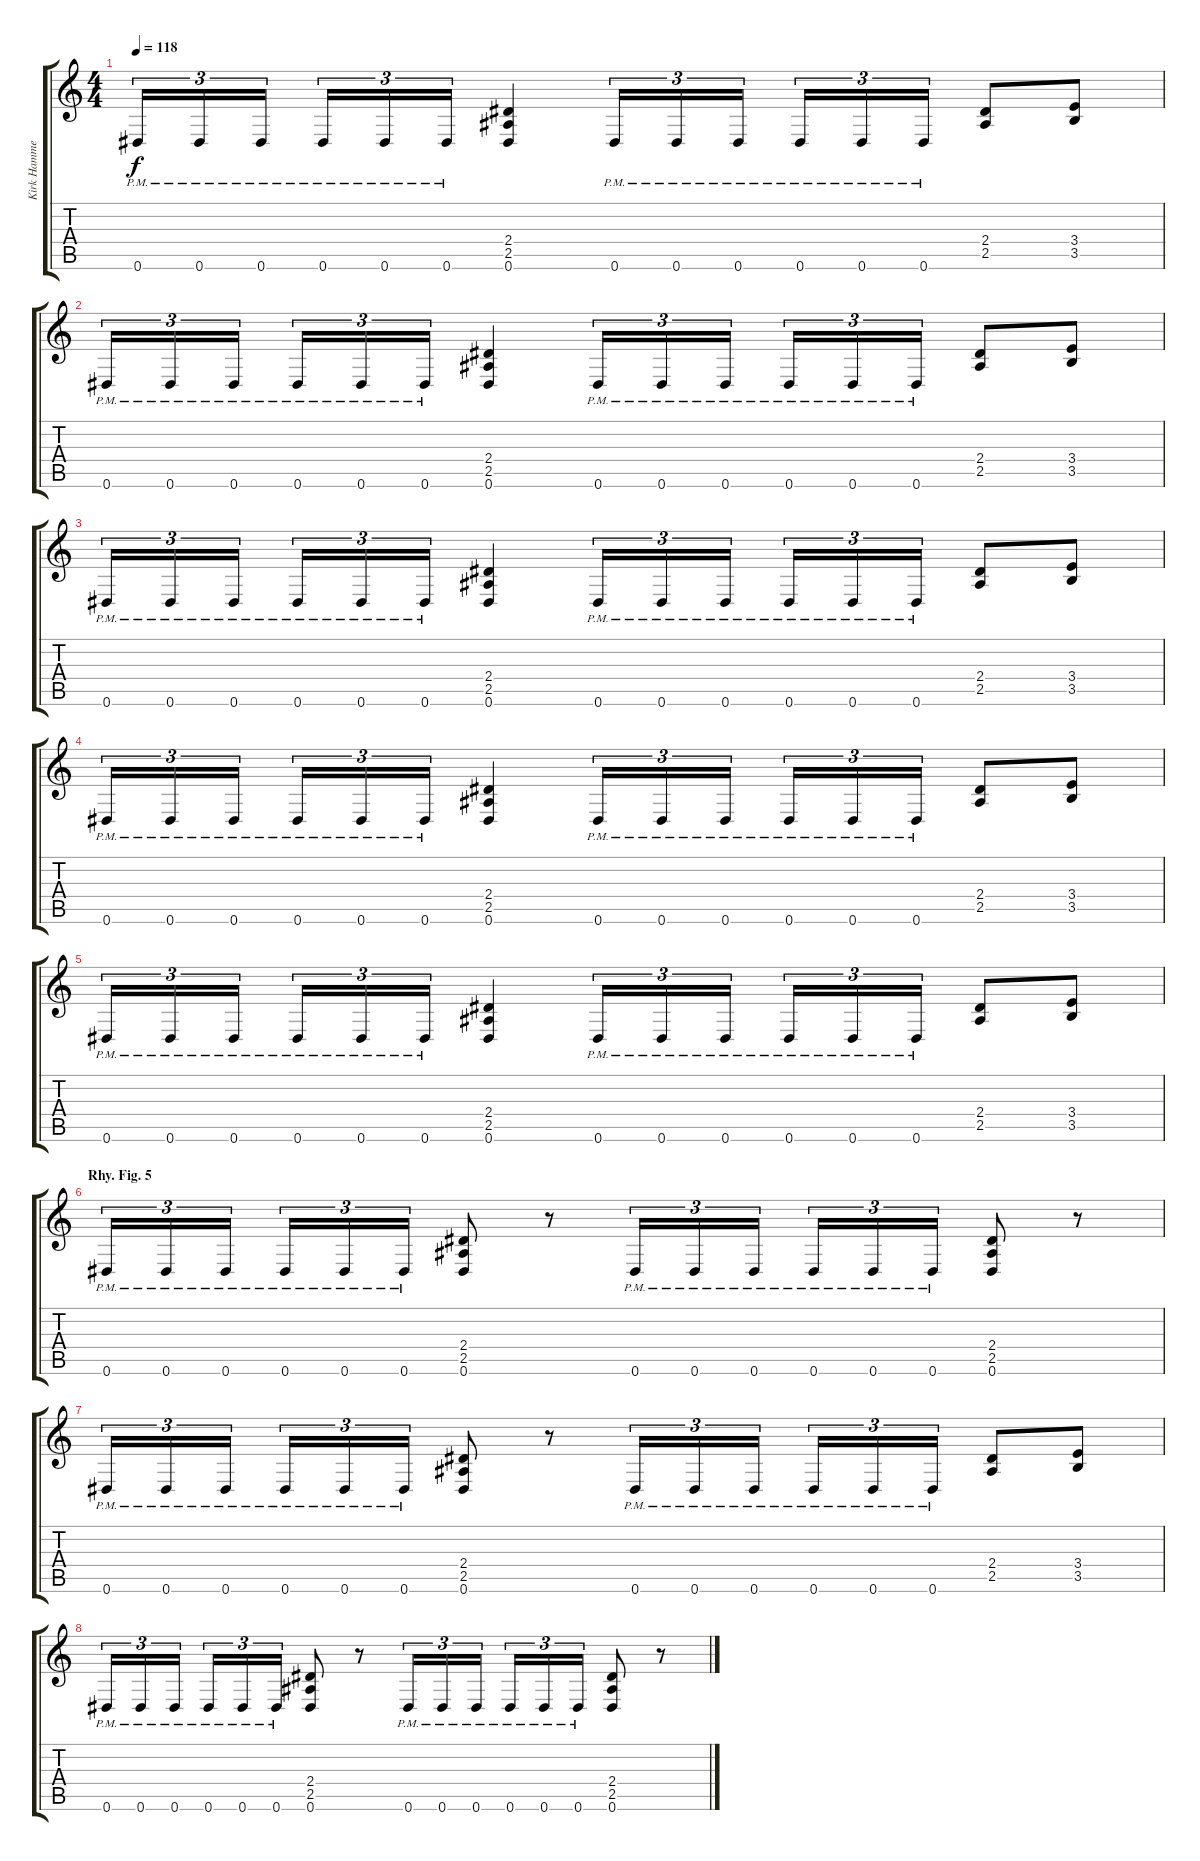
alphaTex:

\track ("Kirk Hammett (Guitar)" "Kirk Hamme") {instrument electricguitarclean}
\staff {score tabs}
\tuning (Eb4 Bb3 Gb3 Db3 Ab2 Eb2) {hide}
\ts (4 4)
\tempo 118
\clef g2
\ks c
0.6{pm}.16{tu (3 2) dy f} 0.6{pm}.16{tu (3 2)} 0.6{pm}.16{tu (3 2)} 0.6{pm}.16{tu (3 2)} 0.6{pm}.16{tu (3 2)} 0.6{pm}.16{tu (3 2)} (2.4 2.5 0.6).4 0.6{pm}.16{tu (3 2)} 0.6{pm}.16{tu (3 2)} 0.6{pm}.16{tu (3 2)} 0.6{pm}.16{tu (3 2)} 0.6{pm}.16{tu (3 2)} 0.6{pm}.16{tu (3 2)} (2.4 2.5).8 (3.4 3.5).8 |
0.6{pm}.16{tu (3 2)} 0.6{pm}.16{tu (3 2)} 0.6{pm}.16{tu (3 2)} 0.6{pm}.16{tu (3 2)} 0.6{pm}.16{tu (3 2)} 0.6{pm}.16{tu (3 2)} (2.4 2.5 0.6).4 0.6{pm}.16{tu (3 2)} 0.6{pm}.16{tu (3 2)} 0.6{pm}.16{tu (3 2)} 0.6{pm}.16{tu (3 2)} 0.6{pm}.16{tu (3 2)} 0.6{pm}.16{tu (3 2)} (2.4 2.5).8 (3.4 3.5).8 |
0.6{pm}.16{tu (3 2)} 0.6{pm}.16{tu (3 2)} 0.6{pm}.16{tu (3 2)} 0.6{pm}.16{tu (3 2)} 0.6{pm}.16{tu (3 2)} 0.6{pm}.16{tu (3 2)} (2.4 2.5 0.6).4 0.6{pm}.16{tu (3 2)} 0.6{pm}.16{tu (3 2)} 0.6{pm}.16{tu (3 2)} 0.6{pm}.16{tu (3 2)} 0.6{pm}.16{tu (3 2)} 0.6{pm}.16{tu (3 2)} (2.4 2.5).8 (3.4 3.5).8 |
0.6{pm}.16{tu (3 2)} 0.6{pm}.16{tu (3 2)} 0.6{pm}.16{tu (3 2)} 0.6{pm}.16{tu (3 2)} 0.6{pm}.16{tu (3 2)} 0.6{pm}.16{tu (3 2)} (2.4 2.5 0.6).4 0.6{pm}.16{tu (3 2)} 0.6{pm}.16{tu (3 2)} 0.6{pm}.16{tu (3 2)} 0.6{pm}.16{tu (3 2)} 0.6{pm}.16{tu (3 2)} 0.6{pm}.16{tu (3 2)} (2.4 2.5).8 (3.4 3.5).8 |
0.6{pm}.16{tu (3 2)} 0.6{pm}.16{tu (3 2)} 0.6{pm}.16{tu (3 2)} 0.6{pm}.16{tu (3 2)} 0.6{pm}.16{tu (3 2)} 0.6{pm}.16{tu (3 2)} (2.4 2.5 0.6).4 0.6{pm}.16{tu (3 2)} 0.6{pm}.16{tu (3 2)} 0.6{pm}.16{tu (3 2)} 0.6{pm}.16{tu (3 2)} 0.6{pm}.16{tu (3 2)} 0.6{pm}.16{tu (3 2)} (2.4 2.5).8 (3.4 3.5).8 |
\section ("" "Rhy. Fig. 5")
0.6{pm}.16{tu (3 2)} 0.6{pm}.16{tu (3 2)} 0.6{pm}.16{tu (3 2)} 0.6{pm}.16{tu (3 2)} 0.6{pm}.16{tu (3 2)} 0.6{pm}.16{tu (3 2)} (2.4 2.5 0.6).8 r.8 0.6{pm}.16{tu (3 2)} 0.6{pm}.16{tu (3 2)} 0.6{pm}.16{tu (3 2)} 0.6{pm}.16{tu (3 2)} 0.6{pm}.16{tu (3 2)} 0.6{pm}.16{tu (3 2)} (2.4 2.5 0.6).8 r.8 |
0.6{pm}.16{tu (3 2)} 0.6{pm}.16{tu (3 2)} 0.6{pm}.16{tu (3 2)} 0.6{pm}.16{tu (3 2)} 0.6{pm}.16{tu (3 2)} 0.6{pm}.16{tu (3 2)} (2.4 2.5 0.6).8 r.8 0.6{pm}.16{tu (3 2)} 0.6{pm}.16{tu (3 2)} 0.6{pm}.16{tu (3 2)} 0.6{pm}.16{tu (3 2)} 0.6{pm}.16{tu (3 2)} 0.6{pm}.16{tu (3 2)} (2.4 2.5).8 (3.4 3.5).8 |
0.6{pm}.16{tu (3 2)} 0.6{pm}.16{tu (3 2)} 0.6{pm}.16{tu (3 2)} 0.6{pm}.16{tu (3 2)} 0.6{pm}.16{tu (3 2)} 0.6{pm}.16{tu (3 2)} (2.4 2.5 0.6).8 r.8 0.6{pm}.16{tu (3 2)} 0.6{pm}.16{tu (3 2)} 0.6{pm}.16{tu (3 2)} 0.6{pm}.16{tu (3 2)} 0.6{pm}.16{tu (3 2)} 0.6{pm}.16{tu (3 2)} (2.4 2.5 0.6).8 r.8
